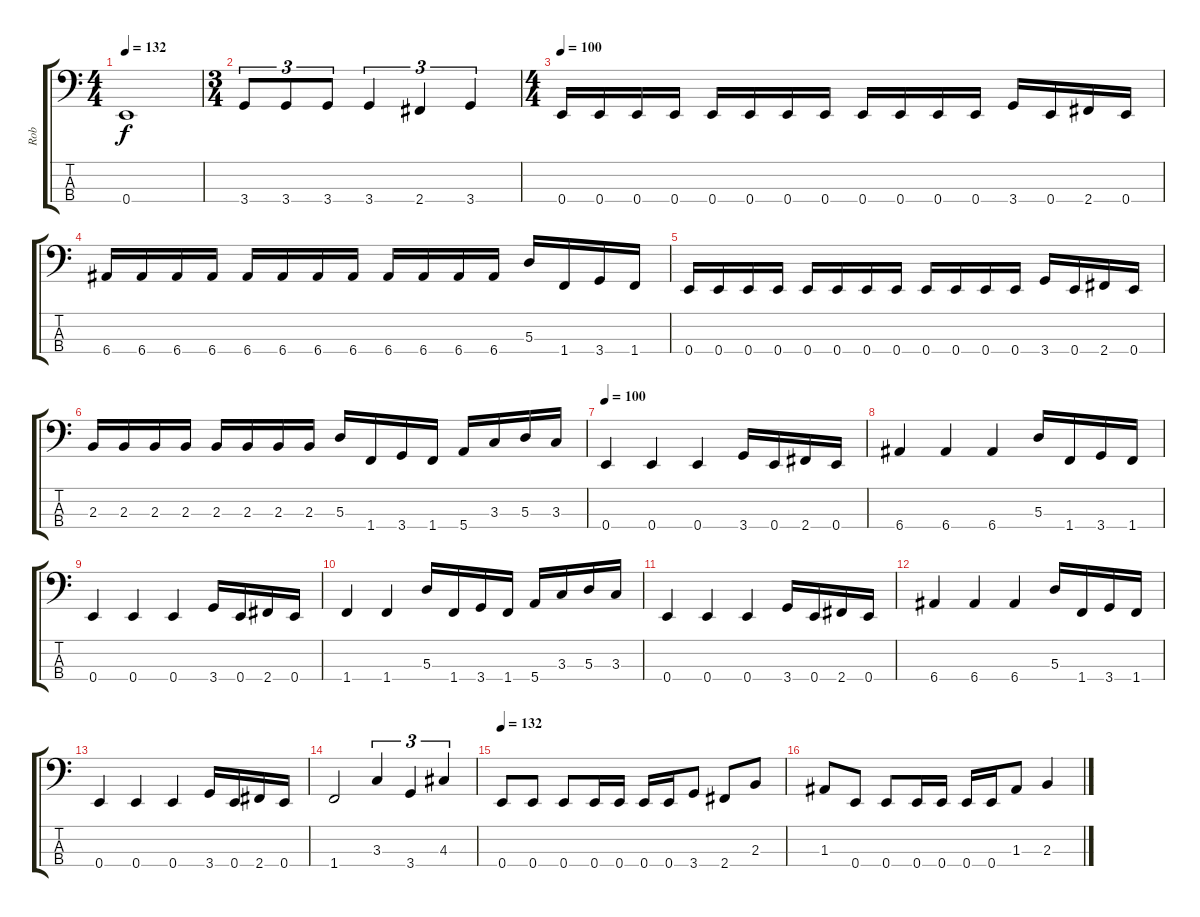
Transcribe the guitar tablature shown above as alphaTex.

\track ("Rob" "Rob") {instrument electricbassfinger}
\staff {score tabs}
\tuning (G2 D2 A1 E1) {hide}
\ts (4 4)
\tempo 132
\clef f4
\ks c
0.4.1{dy f} |
\ts (3 4)
3.4.8{tu (3 2)} 3.4.8{tu (3 2)} 3.4.8{tu (3 2)} 3.4.4{tu (3 2)} 2.4.4{tu (3 2)} 3.4.4{tu (3 2)} |
\ts (4 4)
\tempo 100
0.4.16 0.4.16 0.4.16 0.4.16 0.4.16 0.4.16 0.4.16 0.4.16 0.4.16 0.4.16 0.4.16 0.4.16 3.4.16 0.4.16 2.4.16 0.4.16 |
6.4.16 6.4.16 6.4.16 6.4.16 6.4.16 6.4.16 6.4.16 6.4.16 6.4.16 6.4.16 6.4.16 6.4.16 5.3.16 1.4.16 3.4.16 1.4.16 |
0.4.16 0.4.16 0.4.16 0.4.16 0.4.16 0.4.16 0.4.16 0.4.16 0.4.16 0.4.16 0.4.16 0.4.16 3.4.16 0.4.16 2.4.16 0.4.16 |
2.3.16 2.3.16 2.3.16 2.3.16 2.3.16 2.3.16 2.3.16 2.3.16 5.3.16 1.4.16 3.4.16 1.4.16 5.4.16 3.3.16 5.3.16 3.3.16 |
\tempo 100
0.4.4 0.4.4 0.4.4 3.4.16 0.4.16 2.4.16 0.4.16 |
6.4.4 6.4.4 6.4.4 5.3.16 1.4.16 3.4.16 1.4.16 |
0.4.4 0.4.4 0.4.4 3.4.16 0.4.16 2.4.16 0.4.16 |
1.4.4 1.4.4 5.3.16 1.4.16 3.4.16 1.4.16 5.4.16 3.3.16 5.3.16 3.3.16 |
0.4.4 0.4.4 0.4.4 3.4.16 0.4.16 2.4.16 0.4.16 |
6.4.4 6.4.4 6.4.4 5.3.16 1.4.16 3.4.16 1.4.16 |
0.4.4 0.4.4 0.4.4 3.4.16 0.4.16 2.4.16 0.4.16 |
1.4.2 3.3.4{tu (3 2)} 3.4.4{tu (3 2)} 4.3.4{tu (3 2)} |
\tempo 132
0.4.8 0.4.8 0.4.8 0.4.16 0.4.16 0.4.16 0.4.16 3.4.8 2.4.8 2.3.8 |
1.3.8 0.4.8 0.4.8 0.4.16 0.4.16 0.4.16 0.4.16 1.3.8 2.3.4
